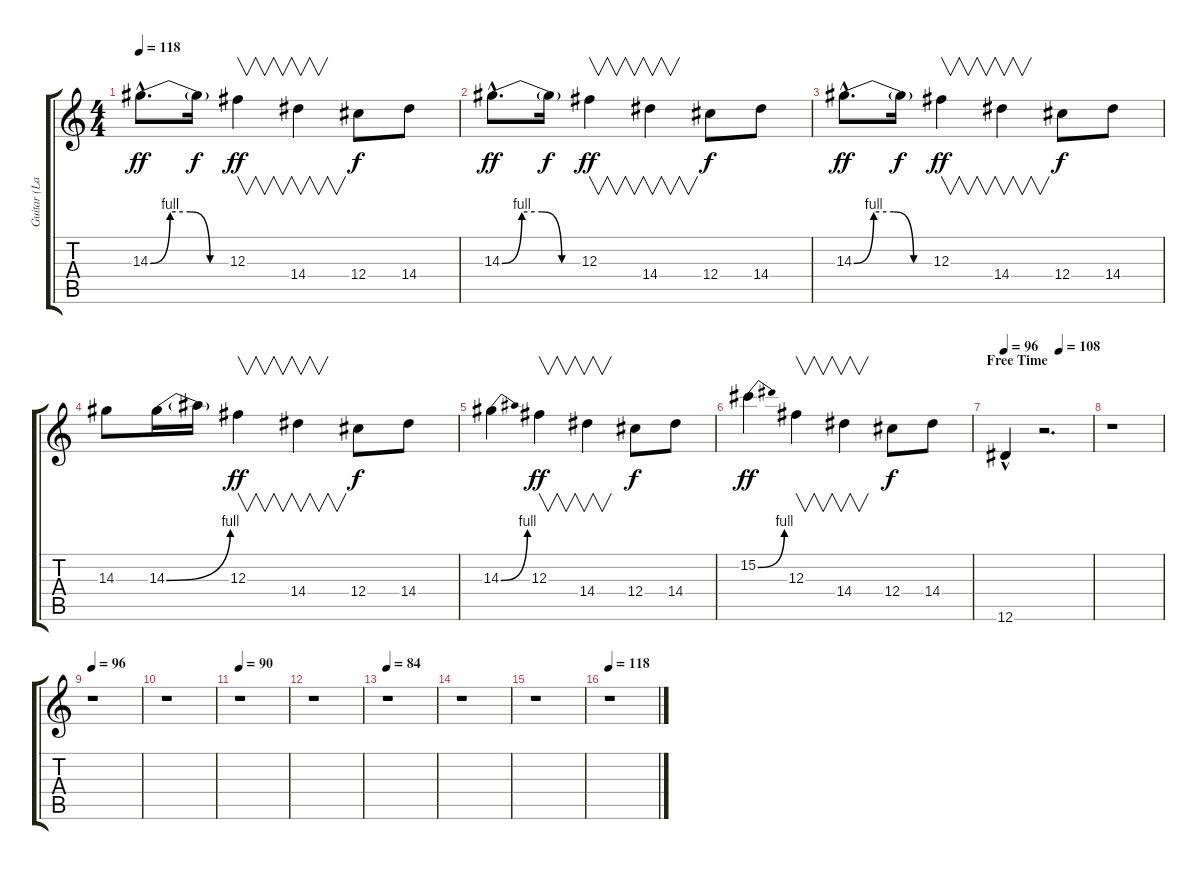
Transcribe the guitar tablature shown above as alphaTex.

\track ("Guitar (Larry Lee)" "Guitar (La") {instrument overdrivenguitar}
\staff {score tabs}
\tuning (Eb4 Bb3 Gb3 Db3 Ab2 Eb2) {hide}
\ts (4 4)
\tempo 118
\clef g2
\ks c
14.3{be (custom 0 0 15 4 30 4 45 0 60 0) hac}.8{d dy ff} 14.3{t}.16{dy f} 12.3.4{v dy ff} 14.4.4{v} 12.4.8{dy f} 14.4.8 |
14.3{be (custom 0 0 15 4 30 4 45 0 60 0) hac}.8{d dy ff} 14.3{t}.16{dy f} 12.3.4{v dy ff} 14.4.4{v} 12.4.8{dy f} 14.4.8 |
14.3{be (custom 0 0 15 4 30 4 45 0 60 0) hac}.8{d dy ff} 14.3{t}.16{dy f} 12.3.4{v dy ff} 14.4.4{v} 12.4.8{dy f} 14.4.8 |
14.3.8 14.3{be (bend 0 0 60 4)}.16 14.3{t}.16 12.3.4{v dy ff} 14.4.4{v} 12.4.8{dy f} 14.4.8 |
14.3{be (bend 0 0 60 4)}.4 12.3.4{v dy ff} 14.4.4{v} 12.4.8{dy f} 14.4.8 |
15.2{be (bend 0 0 60 4)}.4{dy ff} 12.3.4{v} 14.4.4{v} 12.4.8{dy f} 14.4.8 |
\section ("" "Free Time")
\tempo 96
\tempo (108 0.625)
12.6{hac}.4 r.2{d} |
r.1 |
\tempo 96
r.1 |
r.1 |
\tempo 90
r.1 |
r.1 |
\tempo 84
r.1 |
r.1 |
r.1 |
\tempo 118
r.1
